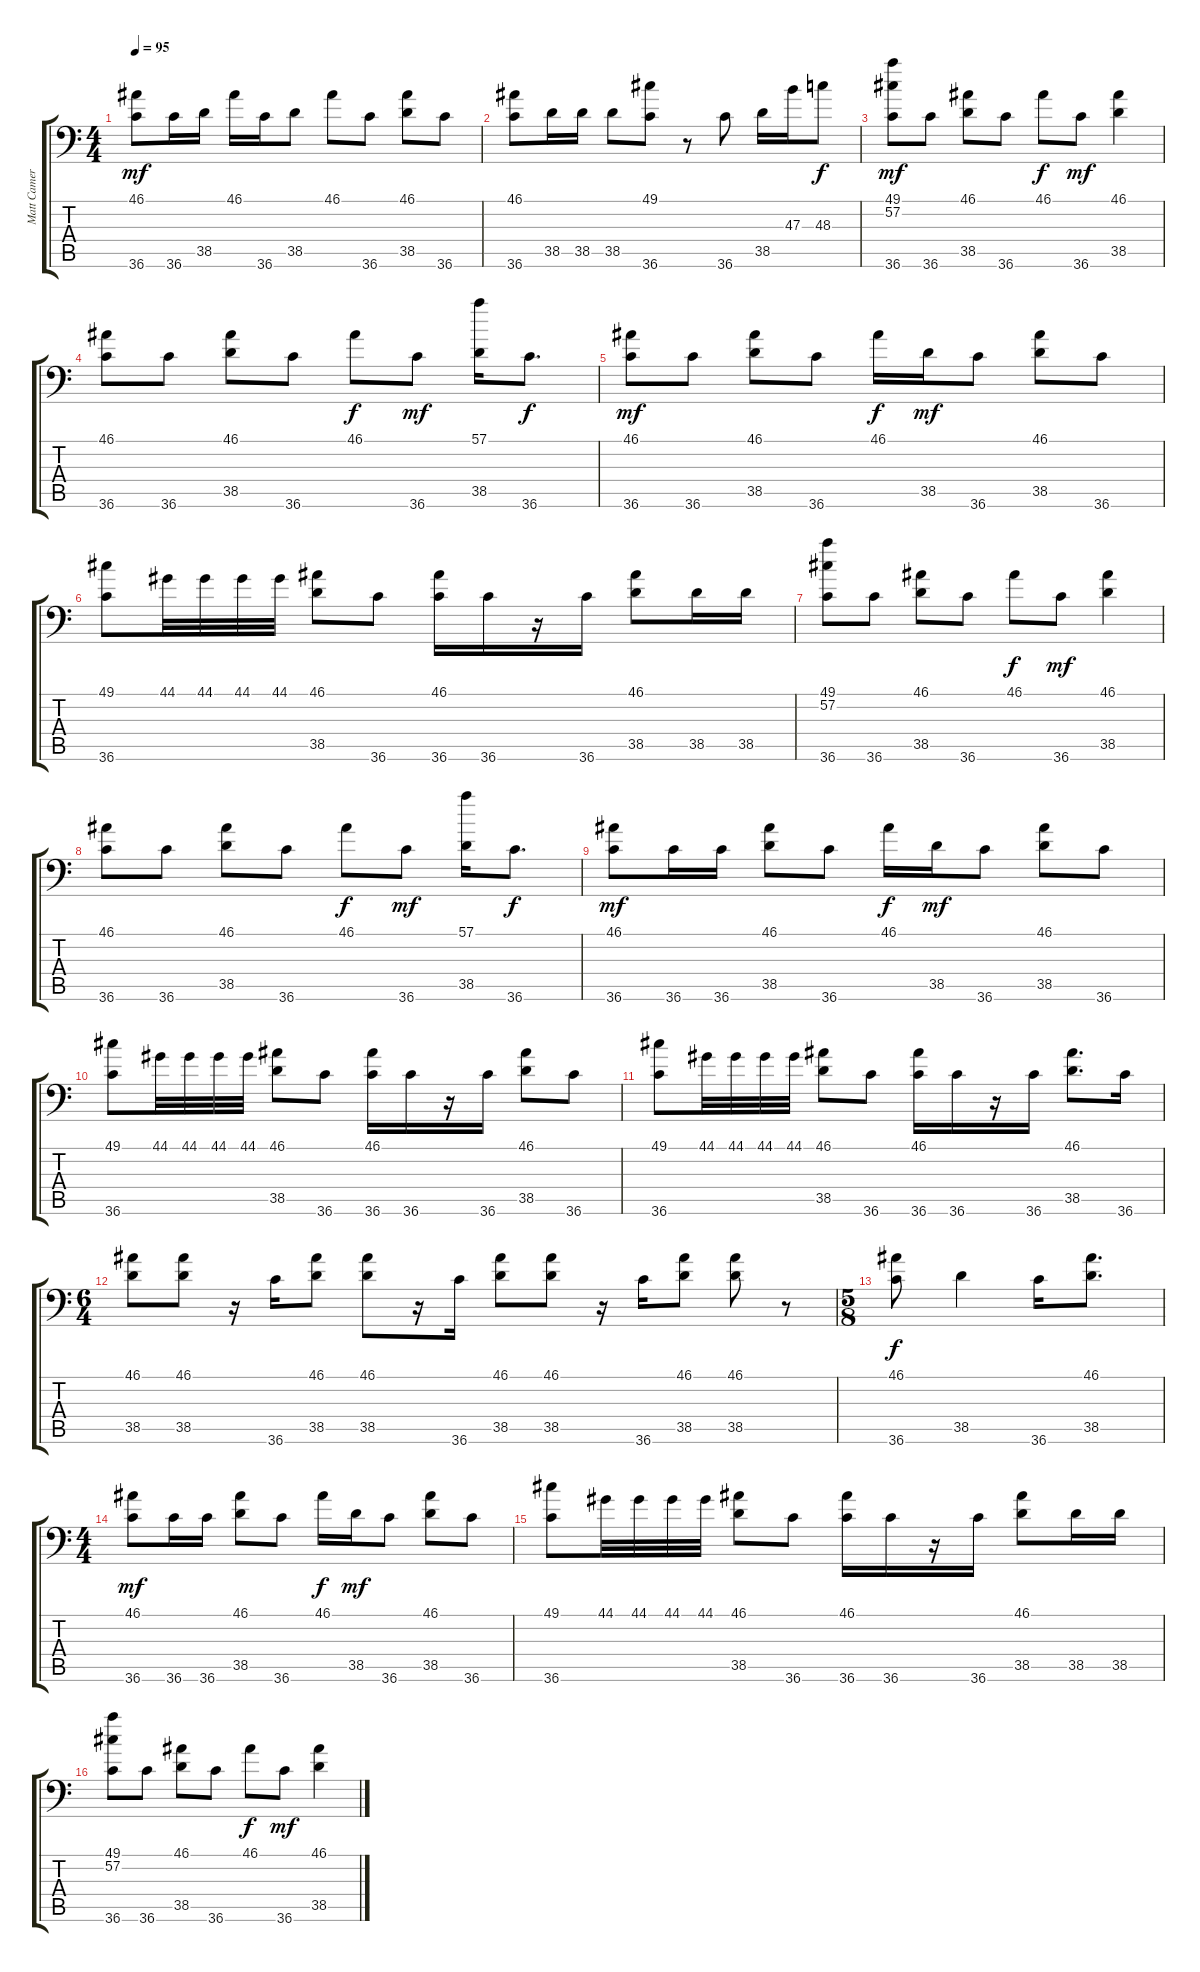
\track ("Matt Cameron - Drums" "Matt Camer") {instrument acousticgrandpiano}
\staff {score tabs}
\tuning (C-1 C-1 C-1 C-1 C-1 C-1) {hide}
\ts (4 4)
\tempo 95
\clef f4
\ks c
(46.1 36.6).8{dy mf} 36.6.16 38.5.16 46.1.16 36.6.16 38.5.8 46.1.8 36.6.8 (46.1 38.5).8 36.6.8 |
(46.1 36.6).8 38.5.16 38.5.16 38.5.8 (49.1 36.6).8 r.8 36.6.8 38.5.16 47.3.16 48.3.8{dy f} |
(49.1 57.2 36.6).8{dy mf} 36.6.8 (46.1 38.5).8 36.6.8 46.1.8{dy f} 36.6.8{dy mf} (46.1 38.5).4 |
(46.1 36.6).8 36.6.8 (46.1 38.5).8 36.6.8 46.1.8{dy f} 36.6.8{dy mf} (57.1 38.5).16 36.6.8{d dy f} |
(46.1 36.6).8{dy mf} 36.6.8 (46.1 38.5).8 36.6.8 46.1.16{dy f} 38.5.16{dy mf} 36.6.8 (46.1 38.5).8 36.6.8 |
(49.1 36.6).8 44.1.32 44.1.32 44.1.32 44.1.32 (46.1 38.5).8 36.6.8 (46.1 36.6).16 36.6.16 r.16 36.6.16 (46.1 38.5).8 38.5.16 38.5.16 |
(49.1 57.2 36.6).8 36.6.8 (46.1 38.5).8 36.6.8 46.1.8{dy f} 36.6.8{dy mf} (46.1 38.5).4 |
(46.1 36.6).8 36.6.8 (46.1 38.5).8 36.6.8 46.1.8{dy f} 36.6.8{dy mf} (57.1 38.5).16 36.6.8{d dy f} |
(46.1 36.6).8{dy mf} 36.6.16 36.6.16 (46.1 38.5).8 36.6.8 46.1.16{dy f} 38.5.16{dy mf} 36.6.8 (46.1 38.5).8 36.6.8 |
(49.1 36.6).8 44.1.32 44.1.32 44.1.32 44.1.32 (46.1 38.5).8 36.6.8 (46.1 36.6).16 36.6.16 r.16 36.6.16 (46.1 38.5).8 36.6.8 |
(49.1 36.6).8 44.1.32 44.1.32 44.1.32 44.1.32 (46.1 38.5).8 36.6.8 (46.1 36.6).16 36.6.16 r.16 36.6.16 (46.1 38.5).8{d} 36.6.16 |
\ts (6 4)
(46.1 38.5).8 (46.1 38.5).8 r.16 36.6.16 (46.1 38.5).8 (46.1 38.5).8 r.16 36.6.16 (46.1 38.5).8 (46.1 38.5).8 r.16 36.6.16 (46.1 38.5).8 (46.1 38.5).8 r.8 |
\ts (5 8)
(46.1 36.6).8{dy f} 38.5.4 36.6.16 (46.1 38.5).8{d} |
\ts (4 4)
(46.1 36.6).8{dy mf} 36.6.16 36.6.16 (46.1 38.5).8 36.6.8 46.1.16{dy f} 38.5.16{dy mf} 36.6.8 (46.1 38.5).8 36.6.8 |
(49.1 36.6).8 44.1.32 44.1.32 44.1.32 44.1.32 (46.1 38.5).8 36.6.8 (46.1 36.6).16 36.6.16 r.16 36.6.16 (46.1 38.5).8 38.5.16 38.5.16 |
(49.1 57.2 36.6).8 36.6.8 (46.1 38.5).8 36.6.8 46.1.8{dy f} 36.6.8{dy mf} (46.1 38.5).4
